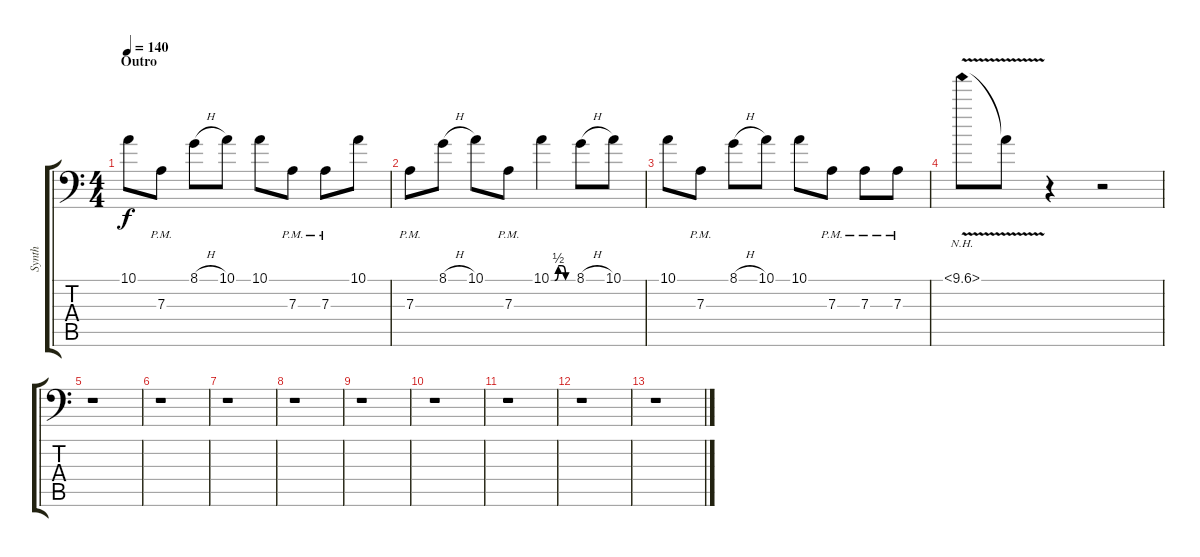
\track ("Synth" "Synth") {instrument pad2warm}
\staff {score tabs}
\tuning (B3 Gb3 D3 A2 E2 A1) {hide}
\ts (4 4)
\section ("" "Outro")
\tempo 140
\clef f4
\ks c
10.1.8{dy f} 7.3{pm}.8 8.1{h}.8 10.1.8 10.1.8 7.3{pm}.8 7.3{pm}.8 10.1.8 |
7.3{pm}.8 8.1{h}.8 10.1.8 7.3{pm}.8 10.1{be (custom 0 0 10 0 20 2 30 2 40 0 60 0)}.4 8.1{h}.8 10.1.8 |
10.1.8 7.3{pm}.8 8.1{h}.8 10.1.8 10.1.8 7.3{pm}.8 7.3{pm}.8 7.3{pm}.8 |
10.1{nh v}.8 10.1{t}.8 r.4 r.2 |
r.1 |
r.1 |
r.1 |
r.1 |
r.1 |
r.1 |
r.1 |
r.1 |
r.1
